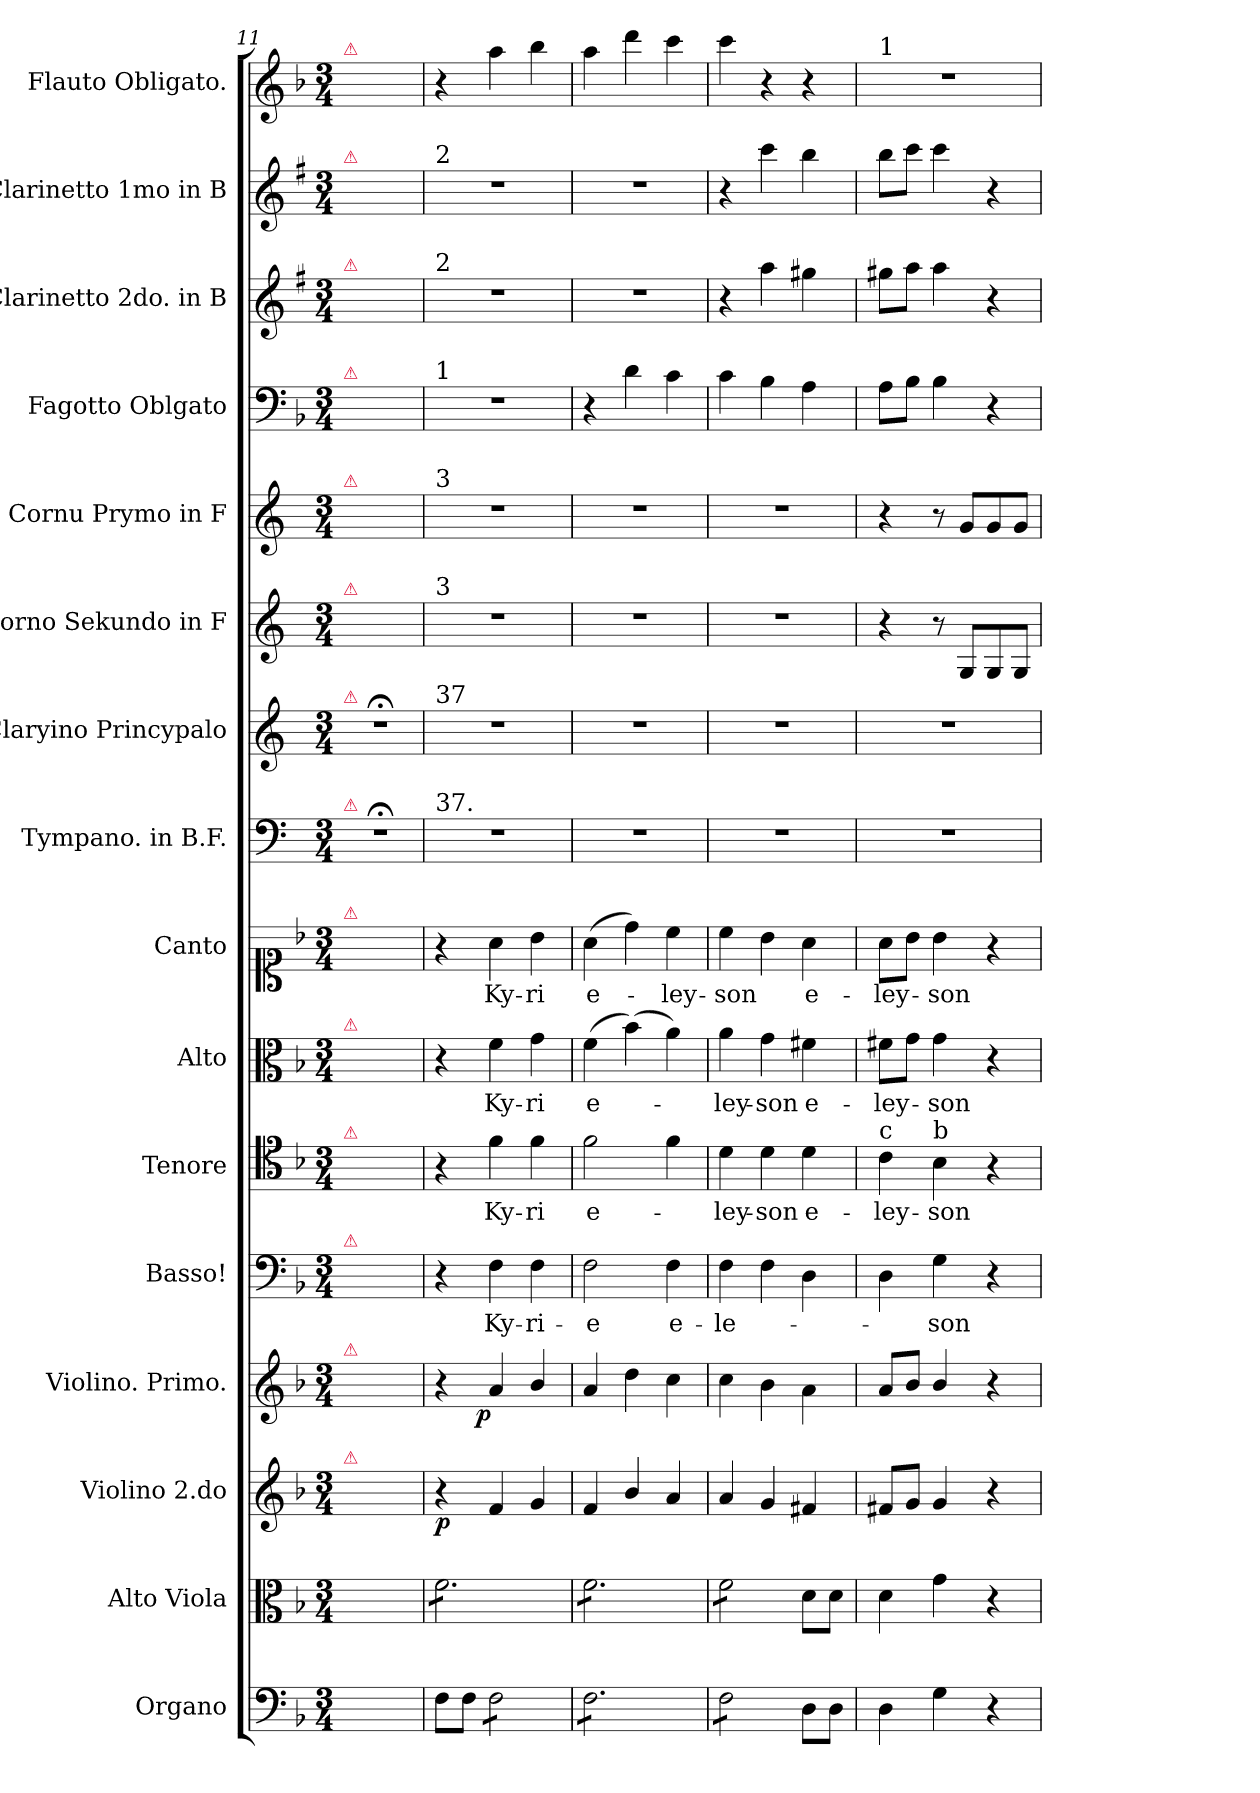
**kern	**dynam	**kern	**kern	**dynam	**kern	**dynam	**kern	**text	**kern	**text	**kern	**text	**kern	**text	**kern	**kern	**kern	**kern	**kern	**dynam	**kern	**kern	**kern
*part16	*part16	*part15	*part14	*part14	*part13	*part13	*part12	*part12	*part11	*part11	*part10	*part10	*part9	*part9	*part8	*part7	*part6	*part5	*part4	*part4	*part3	*part2	*part1
*staff16	*staff16	*staff15	*staff14	*staff14	*staff13	*staff13	*staff12	*staff12	*staff11	*staff11	*staff10	*staff10	*staff9	*staff9	*staff8	*staff7	*staff6	*staff5	*staff4	*staff4	*staff3	*staff2	*staff1
*I"Organo	*	*I"Alto Viola	*I"Violino 2.do	*	*I"Violino. Primo.	*	*I"Basso!	*	*I"Tenore	*	*I"Alto	*	*I"Canto	*	*I"Tympano. in B.F.	*I"Claryino Princypalo	*I"Corno Sekundo in F	*I"Cornu Prymo in F	*I"Fagotto Oblgato	*	*I"Clarinetto 2do. in B	*I"Clarinetto 1mo in B	*I"Flauto Obligato.
*I'org	*	*I'a-vla	*I'vl 2	*	*I'vl 1	*	*I'B	*	*I'T	*	*I'A	*	*I'S	*	*I'timp	*I'clno princ	*I'cor 2 in F	*I'cor 1 in F	*I'fag	*	*I'cl 2 in B|b	*I'cl 1 in B|b	*I'fl
*clefF4	*	*clefC3	*clefG2	*	*clefG2	*	*clefF4	*	*clefC4	*	*clefC3	*	*clefC1	*	*clefF4	*clefG2	*clefG2	*clefG2	*clefF4	*	*clefG2	*clefG2	*clefG2
*	*	*	*	*	*	*	*	*	*	*	*	*	*	*	*ITrd1c2	*ITrd1c2	*ITrd4c7	*ITrd4c7	*	*	*ITrd1c2	*ITrd1c2	*
*k[b-]	*	*k[b-]	*k[b-]	*	*k[b-]	*	*k[b-]	*	*k[b-]	*	*k[b-]	*	*k[b-]	*	*k[b-e-]	*k[b-e-]	*k[b-]	*k[b-]	*k[b-]	*	*k[b-]	*k[b-]	*k[b-]
*F:	*	*F:	*F:	*	*F:	*	*F:	*	*F:	*	*F:	*	*F:	*	*	*	*F:	*F:	*F:	*	*F:	*F:	*F:
*M3/4	*	*M3/4	*M3/4	*	*M3/4	*	*M3/4	*	*M3/4	*	*M3/4	*	*M3/4	*	*M3/4	*M3/4	*M3/4	*M3/4	*M3/4	*	*M3/4	*M3/4	*M3/4
=11	=11	=11	=11	=11	=11	=11	=11	=11	=11	=11	=11	=11	=11	=11	=11	=11	=11	=11	=11	=11	=11	=11	=11
!	!	!	!	!	!	!	!	!	!	!	!	!	!	!	!	!	!	!	!	!	!	!	!LO:TX:a:color=crimson:t=⚠
!	!	!	!	!	!	!	!	!	!	!	!	!	!	!	!	!	!	!	!	!	!	!LO:TX:a:color=crimson:t=⚠	!
!	!	!	!	!	!	!	!	!	!	!	!	!	!	!	!	!	!	!	!	!	!LO:TX:a:color=crimson:t=⚠	!	!
!	!	!	!	!	!	!	!	!	!	!	!	!	!	!	!	!	!	!	!LO:TX:a:color=crimson:t=⚠	!	!	!	!
!	!	!	!	!	!	!	!	!	!	!	!	!	!	!	!	!	!	!LO:TX:a:color=crimson:t=⚠	!	!	!	!	!
!	!	!	!	!	!	!	!	!	!	!	!	!	!	!	!	!	!LO:TX:a:color=crimson:t=⚠	!	!	!	!	!	!
!	!	!	!	!	!	!	!	!	!	!	!	!	!	!	!	!LO:TX:a:color=crimson:t=⚠	!	!	!	!	!	!	!
!	!	!	!	!	!	!	!	!	!	!	!	!	!	!	!LO:TX:a:color=crimson:t=⚠	!	!	!	!	!	!	!	!
!	!	!	!	!	!	!	!	!	!	!	!	!	!LO:TX:a:color=crimson:t=⚠	!	!	!	!	!	!	!	!	!	!
!	!	!	!	!	!	!	!	!	!	!	!LO:TX:a:color=crimson:t=⚠	!	!	!	!	!	!	!	!	!	!	!	!
!	!	!	!	!	!	!	!	!	!LO:TX:a:color=crimson:t=⚠	!	!	!	!	!	!	!	!	!	!	!	!	!	!
!	!	!	!	!	!	!	!LO:TX:a:color=crimson:t=⚠	!	!	!	!	!	!	!	!	!	!	!	!	!	!	!	!
!	!	!	!	!	!LO:TX:a:color=crimson:t=⚠	!	!	!	!	!	!	!	!	!	!	!	!	!	!	!	!	!	!
!	!	!	!LO:TX:a:color=crimson:t=⚠	!	!	!	!	!	!	!	!	!	!	!	!	!	!	!	!	!	!	!	!
2.ryy	.	2.ryy	2.ryy	.	2.ryy	.	2.ryy	.	2.ryy	.	2.ryy	.	2.ryy	.	2.r;<	2.r;<	2.ryy	2.ryy	2.ryy	.	2.ryy	2.ryy	2.ryy
=12	=12	=12	=12	=12	=12	=12	=12	=12	=12	=12	=12	=12	=12	=12	=12	=12	=12	=12	=12	=12	=12	=12	=12
!	!	!	!	!	!	!	!	!	!	!	!	!	!	!	!	!	!	!	!	!	!	!LO:TX:a:t=2	!
!	!	!	!	!	!	!	!	!	!	!	!	!	!	!	!	!	!	!	!	!	!LO:TX:a:t=2	!	!
!	!	!	!	!	!	!	!	!	!	!	!	!	!	!	!	!	!	!	!LO:TX:a:t=1	!	!	!	!
!	!	!	!	!	!	!	!	!	!	!	!	!	!	!	!	!	!	!LO:TX:a:t=3	!	!	!	!	!
!	!	!	!	!	!	!	!	!	!	!	!	!	!	!	!	!	!LO:TX:a:t=3	!	!	!	!	!	!
!	!	!	!	!	!	!	!	!	!	!	!	!	!	!	!	!LO:TX:a:t=37	!	!	!	!	!	!	!
!	!	!	!	!	!	!	!	!	!	!	!	!	!	!	!LO:TX:a:t=37.	!	!	!	!	!	!	!	!
!	!	!LO:TX:a:t=''''''	!	!	!	!	!	!	!	!	!	!	!	!	!	!	!	!	!	!	!	!	!
*	*	*tremolo	*	*	*	*	*	*	*	*	*	*	*	*	*	*	*	*	*	*	*	*	*
8F\L	p&colon;	8f\L	4r	p	4r	.	4r	.	4r	.	4r	.	4r	.	2.r	2.r	2.r	2.r	2.r	.	2.r	2.r	4r
8F\J	.	8f\	.	.	.	.	.	.	.	.	.	.	.	.	.	.	.	.	.	.	.	.	.
!	!	!	!	!	!	!LO:DY:b:rj	!	!	!	!	!	!LO:LY:color=darkblue	!	!	!	!	!	!	!	!	!	!	!
*tremolo	*	*	*	*	*	*	*	*	*	*	*	*	*	*	*	*	*	*	*	*	*	*	*
8F\L	.	8f\	4f/	.	4a/	p	4F\	Ky-	4f\	Ky-	4f\	Ky-	4a\	Ky-	.	.	.	.	.	.	.	.	4aa\
8F\	.	8f\	.	.	.	.	.	.	.	.	.	.	.	.	.	.	.	.	.	.	.	.	.
!	!	!	!	!	!	!	!	!	!	!	!	!LO:LY:color=darkblue	!	!	!	!	!	!	!	!	!	!	!
8F\	.	8f\	4g/	.	4b-/	.	4F\	-ri-	4f\	-ri	4g\	-ri	4b-\	-ri	.	.	.	.	.	.	.	.	4bb-\
8F\J	.	8f\J	.	.	.	.	.	.	.	.	.	.	.	.	.	.	.	.	.	.	.	.	.
=13	=13	=13	=13	=13	=13	=13	=13	=13	=13	=13	=13	=13	=13	=13	=13	=13	=13	=13	=13	=13	=13	=13	=13
!	!	!	!	!	!	!	!	!	!	!	!	!LO:LY:color=darkblue	!	!	!	!	!	!	!	!	!	!	!
8F\L	.	8f\L	4f/	.	4a/	.	2F\	-e	2f\	e-	(4f\	e-	(4a\	e-	2.r	2.r	2.r	2.r	4r	.	2.r	2.r	4aa\
8F\	.	8f\	.	.	.	.	.	.	.	.	.	.	.	.	.	.	.	.	.	.	.	.	.
!	!	!	!	!	!	!	!	!	!	!	!	!	!	!	!	!	!	!	!	!LO:DY:rj	!	!	!
8F\	.	8f\	4b-/	.	4dd\	.	.	.	.	.	(4b-\)	.	4dd\)	.	.	.	.	.	4d\	pia&colon;	.	.	4ddd\
8F\	.	8f\	.	.	.	.	.	.	.	.	.	.	.	.	.	.	.	.	.	.	.	.	.
8F\	.	8f\	4a/	.	4cc\	.	4F\	e-	4f\	.	4a\)	.	4cc\	-ley-	.	.	.	.	4c\	.	.	.	4ccc\
8F\J	.	8f\J	.	.	.	.	.	.	.	.	.	.	.	.	.	.	.	.	.	.	.	.	.
=14	=14	=14	=14	=14	=14	=14	=14	=14	=14	=14	=14	=14	=14	=14	=14	=14	=14	=14	=14	=14	=14	=14	=14
!	!	!	!	!	!	!	!	!	!	!	!	!LO:LY:color=darkblue	!	!	!	!	!	!	!	!	!	!	!
8F\L	.	8f\L	4a/	.	4cc\	.	4F\	-le-	4d\	-ley-	4a\	-ley-	4cc\	-son	2.r	2.r	2.r	2.r	4c\	.	4r	4r	4ccc\
8F\	.	8f\	.	.	.	.	.	.	.	.	.	.	.	.	.	.	.	.	.	.	.	.	.
!	!	!	!	!	!	!	!	!	!	!	!	!LO:LY:color=darkblue	!	!	!	!	!	!	!	!	!	!	!
8F\	.	8f\	4g/	.	4b-\	.	4F\	.	4d\	-son	4g\	-son	4b-\	.	.	.	.	.	4B-\	.	4gg\	4bb-\	4r
8F\J	.	8f\J	.	.	.	.	.	.	.	.	.	.	.	.	.	.	.	.	.	.	.	.	.
*	*	*Xtremolo	*	*	*	*	*	*	*	*	*	*	*	*	*	*	*	*	*	*	*	*	*
*Xtremolo	*	*	*	*	*	*	*	*	*	*	*	*	*	*	*	*	*	*	*	*	*	*	*
!	!	!	!	!	!	!	!	!	!	!	!	!LO:LY:color=darkblue	!	!	!	!	!	!	!	!	!	!	!
8D\L	.	8d\L	4f#X/	.	4a\	.	4D\	.	4d\	e-	4f#X\	e-	4a\	e-	.	.	.	.	4A\	.	4ff#X\	4aa\	4r
8D\J	.	8d\J	.	.	.	.	.	.	.	.	.	.	.	.	.	.	.	.	.	.	.	.	.
=15	=15	=15	=15	=15	=15	=15	=15	=15	=15	=15	=15	=15	=15	=15	=15	=15	=15	=15	=15	=15	=15	=15	=15
!	!	!	!	!	!	!	!	!	!	!	!	!	!	!	!	!	!	!	!	!	!	!	!LO:TX:a:t=1
!	!	!	!	!	!	!	!	!	!LO:TX:a:t=c	!	!	!	!	!	!	!	!	!	!	!	!	!	!
!	!	!	!	!	!	!	!	!	!	!	!	!LO:LY:color=darkblue	!	!	!	!	!	!	!	!	!	!	!
4D\	.	4d\	8f#X/L	.	8a/L	.	4D\	.	4c\	-ley-	8f#X\L	-ley-	8a\L	-ley-	2.r	2.r	4r	4r	8A\L	.	8ff#X\L	8aa\L	2.r
.	.	.	8g/J	.	8b-/J	.	.	.	.	.	8g\J	.	8b-\J	.	.	.	.	.	8B-\J	.	8gg\J	8bb-\J	.
!	!	!	!	!	!	!	!	!	!LO:TX:a:t=b	!	!	!	!	!	!	!	!	!	!	!	!	!	!
!	!	!	!	!	!	!	!	!	!	!	!	!LO:LY:color=darkblue	!	!	!	!	!	!	!	!	!	!	!
4G\	.	4g\	4g/	.	4b-/	.	4G\	-son	4B-\	-son	4g\	-son	4b-\	-son	.	.	8r	8r	4B-\	.	4gg\	4bb-\	.
.	.	.	.	.	.	.	.	.	.	.	.	.	.	.	.	.	8C/L	8c/L	.	.	.	.	.
4r	.	4r	4r	.	4r	.	4r	.	4r	.	4r	.	4r	.	.	.	8C/	8c/	4r	.	4r	4r	.
.	.	.	.	.	.	.	.	.	.	.	.	.	.	.	.	.	8C/J	8c/J	.	.	.	.	.
=	=	=	=	=	=	=	=	=	=	=	=	=	=	=	=	=	=	=	=	=	=	=	=
*-	*-	*-	*-	*-	*-	*-	*-	*-	*-	*-	*-	*-	*-	*-	*-	*-	*-	*-	*-	*-	*-	*-	*-
